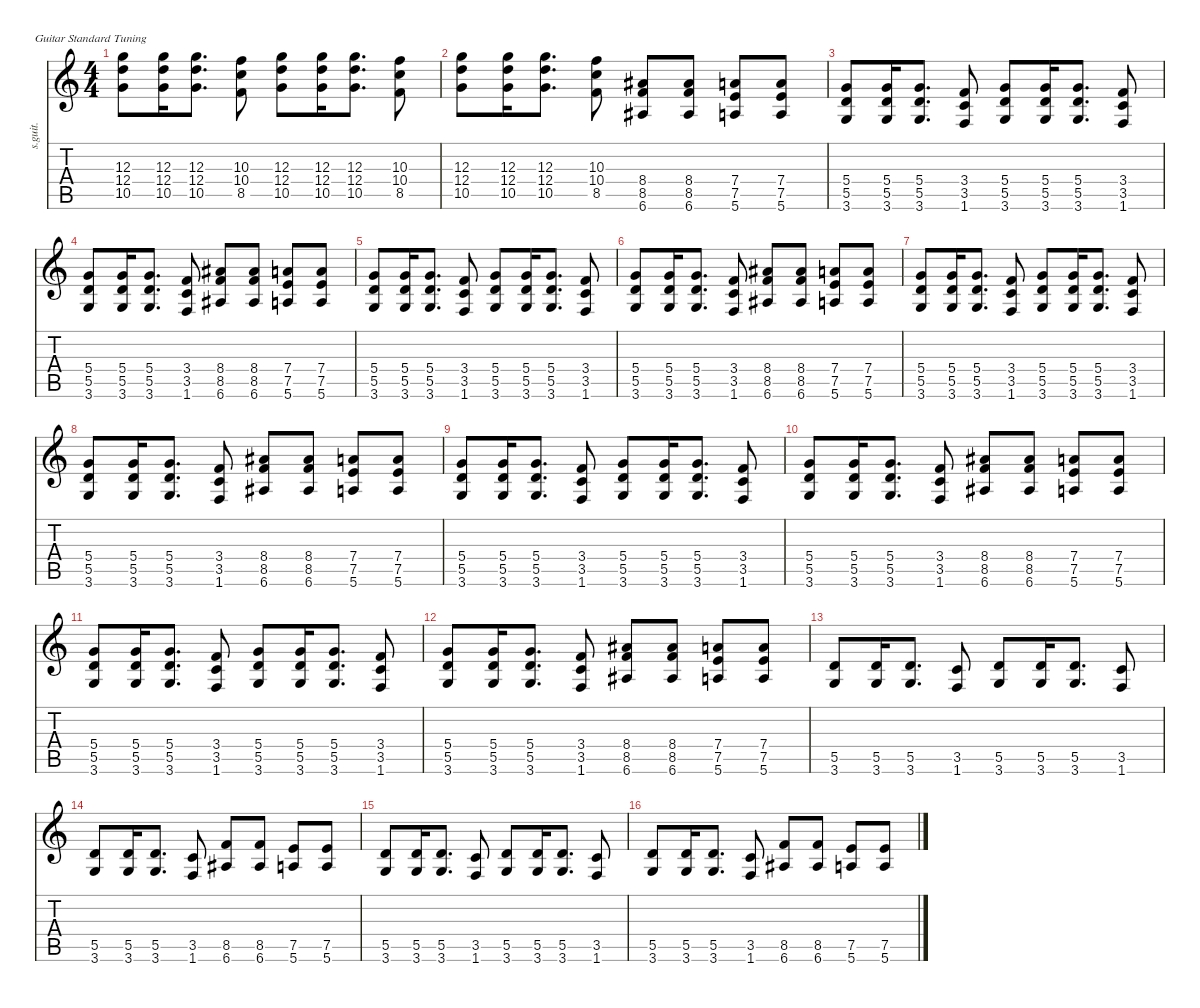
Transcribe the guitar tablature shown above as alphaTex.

\defaultSystemsLayout 4
\hideDynamics
\bracketExtendMode nobrackets
\track ("" "s.guit.") {instrument distortionguitar}
\staff {score tabs}
\tuning (E4 B3 G3 D3 A2 E2)
\ts (4 4)
\beaming (8 2 2 2 2)
\tempo (150 hide)
\clef g2
\ks c
(12.3 12.4 10.5).8{dy f instrument distortionguitar} (12.3 12.4 10.5).16 (12.3 12.4 10.5).8{d} (10.3 10.4 8.5).8 (12.3 12.4 10.5).8 (12.3 12.4 10.5).16 (12.3 12.4 10.5).8{d} (10.3 10.4 8.5).8 |
(12.3 12.4 10.5).8 (12.3 12.4 10.5).16 (12.3 12.4 10.5).8{d} (10.3 10.4 8.5).8 (8.4{acc #} 8.5 6.6{acc #}).8 (8.4{acc #} 8.5 6.6{acc #}).8 (7.4 7.5 5.6).8 (7.4 7.5 5.6).8 |
(5.4 5.5 3.6).8 (5.4 5.5 3.6).16 (5.4 5.5 3.6).8{d} (3.4 3.5 1.6).8 (5.4 5.5 3.6).8 (5.4 5.5 3.6).16 (5.4 5.5 3.6).8{d} (3.4 3.5 1.6).8 |
(5.4 5.5 3.6).8 (5.4 5.5 3.6).16 (5.4 5.5 3.6).8{d} (3.4 3.5 1.6).8 (8.4{acc #} 8.5 6.6{acc #}).8 (8.4{acc #} 8.5 6.6{acc #}).8 (7.4 7.5 5.6).8 (7.4 7.5 5.6).8 |
(5.4 5.5 3.6).8 (5.4 5.5 3.6).16 (5.4 5.5 3.6).8{d} (3.4 3.5 1.6).8 (5.4 5.5 3.6).8 (5.4 5.5 3.6).16 (5.4 5.5 3.6).8{d} (3.4 3.5 1.6).8 |
(5.4 5.5 3.6).8 (5.4 5.5 3.6).16 (5.4 5.5 3.6).8{d} (3.4 3.5 1.6).8 (8.4{acc #} 8.5 6.6{acc #}).8 (8.4{acc #} 8.5 6.6{acc #}).8 (7.4 7.5 5.6).8 (7.4 7.5 5.6).8 |
(5.4 5.5 3.6).8 (5.4 5.5 3.6).16 (5.4 5.5 3.6).8{d} (3.4 3.5 1.6).8 (5.4 5.5 3.6).8 (5.4 5.5 3.6).16 (5.4 5.5 3.6).8{d} (3.4 3.5 1.6).8 |
(5.4 5.5 3.6).8 (5.4 5.5 3.6).16 (5.4 5.5 3.6).8{d} (3.4 3.5 1.6).8 (8.4{acc #} 8.5 6.6{acc #}).8 (8.4{acc #} 8.5 6.6{acc #}).8 (7.4 7.5 5.6).8 (7.4 7.5 5.6).8 |
(5.4 5.5 3.6).8 (5.4 5.5 3.6).16 (5.4 5.5 3.6).8{d} (3.4 3.5 1.6).8 (5.4 5.5 3.6).8 (5.4 5.5 3.6).16 (5.4 5.5 3.6).8{d} (3.4 3.5 1.6).8 |
(5.4 5.5 3.6).8 (5.4 5.5 3.6).16 (5.4 5.5 3.6).8{d} (3.4 3.5 1.6).8 (8.4{acc #} 8.5 6.6{acc #}).8 (8.4{acc #} 8.5 6.6{acc #}).8 (7.4 7.5 5.6).8 (7.4 7.5 5.6).8 |
(5.4 5.5 3.6).8 (5.4 5.5 3.6).16 (5.4 5.5 3.6).8{d} (3.4 3.5 1.6).8 (5.4 5.5 3.6).8 (5.4 5.5 3.6).16 (5.4 5.5 3.6).8{d} (3.4 3.5 1.6).8 |
(5.4 5.5 3.6).8 (5.4 5.5 3.6).16 (5.4 5.5 3.6).8{d} (3.4 3.5 1.6).8 (8.4{acc #} 8.5 6.6{acc #}).8 (8.4{acc #} 8.5 6.6{acc #}).8 (7.4 7.5 5.6).8 (7.4 7.5 5.6).8 |
(5.5 3.6).8 (5.5 3.6).16 (5.5 3.6).8{d} (3.5 1.6).8 (5.5 3.6).8 (5.5 3.6).16 (5.5 3.6).8{d} (3.5 1.6).8 |
(5.5 3.6).8 (5.5 3.6).16 (5.5 3.6).8{d} (3.5 1.6).8 (8.5 6.6{acc #}).8 (8.5 6.6{acc #}).8 (7.5 5.6).8 (7.5 5.6).8 |
(5.5 3.6).8 (5.5 3.6).16 (5.5 3.6).8{d} (3.5 1.6).8 (5.5 3.6).8 (5.5 3.6).16 (5.5 3.6).8{d} (3.5 1.6).8 |
(5.5 3.6).8 (5.5 3.6).16 (5.5 3.6).8{d} (3.5 1.6).8 (8.5 6.6{acc #}).8 (8.5 6.6{acc #}).8 (7.5 5.6).8 (7.5 5.6).8
